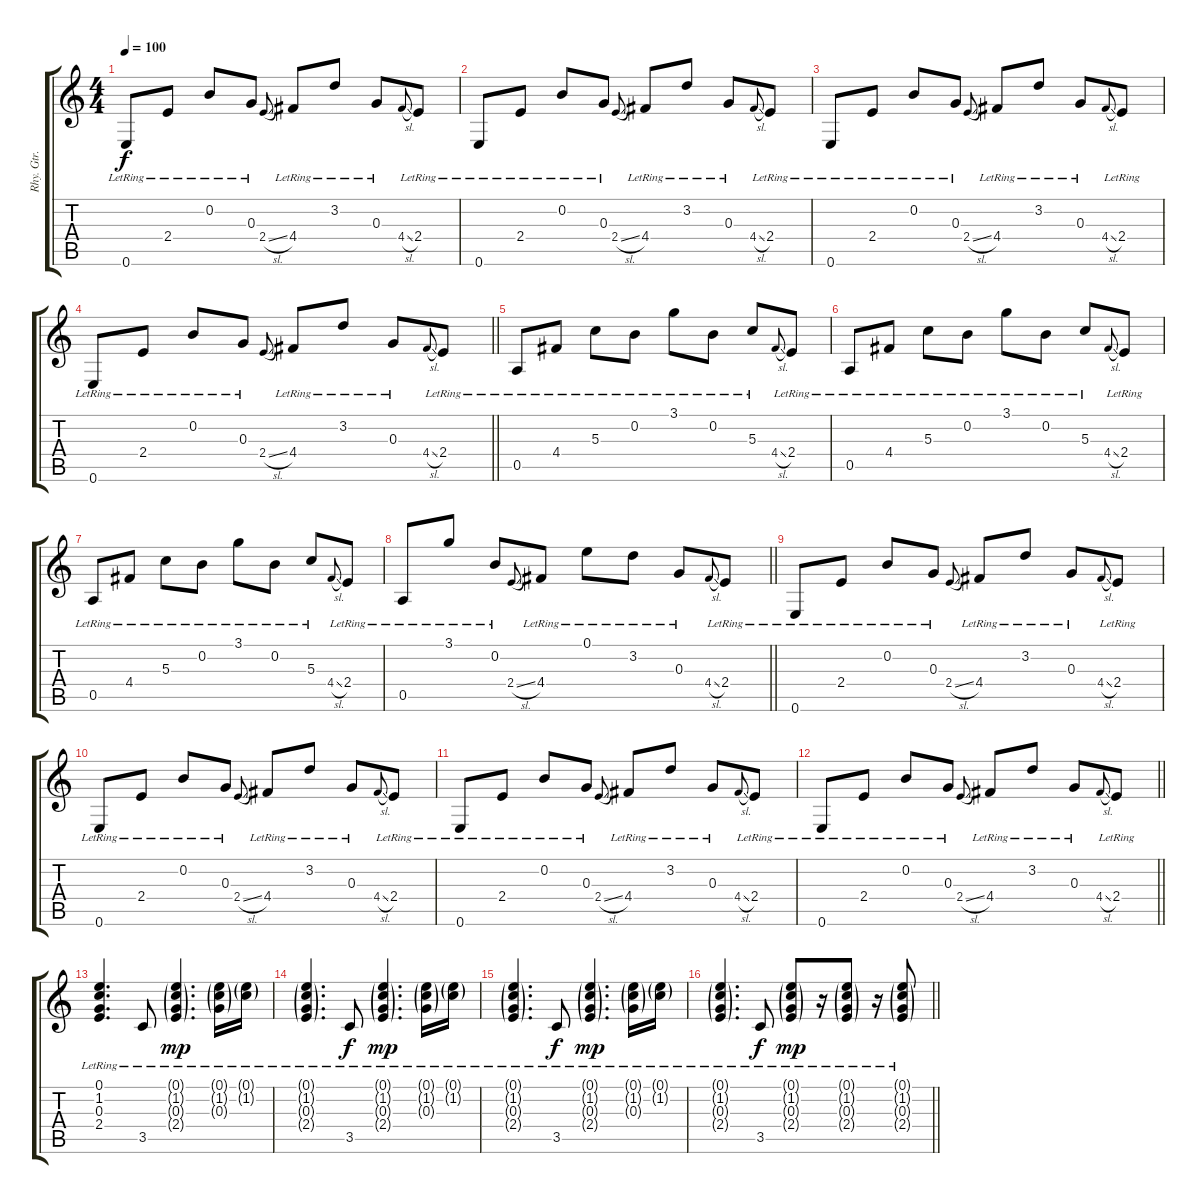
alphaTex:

\track ("Rhy. Gtr. 1" "Rhy. Gtr. ") {instrument electricguitarclean}
\staff {score tabs}
\tuning (E4 B3 G3 D3 A2 E2) {hide}
\ts (4 4)
\tempo 100
\clef g2
\ks c
0.6{lr}.8{dy f} 2.4{lr}.8 0.2{lr}.8 0.3{lr}.8 2.4{sl}.8{gr onbeat} 4.4{lr}.8 3.2{lr}.8 0.3{lr}.8 4.4{sl}.8{gr onbeat} 2.4{lr}.8 |
0.6{lr}.8 2.4{lr}.8 0.2{lr}.8 0.3{lr}.8 2.4{sl}.8{gr onbeat} 4.4{lr}.8 3.2{lr}.8 0.3{lr}.8 4.4{sl}.8{gr onbeat} 2.4{lr}.8 |
0.6{lr}.8 2.4{lr}.8 0.2{lr}.8 0.3{lr}.8 2.4{sl}.8{gr onbeat} 4.4{lr}.8 3.2{lr}.8 0.3{lr}.8 4.4{sl}.8{gr onbeat} 2.4{lr}.8 |
\barLineRight lightlight
0.6{lr}.8 2.4{lr}.8 0.2{lr}.8 0.3{lr}.8 2.4{sl}.8{gr onbeat} 4.4{lr}.8 3.2{lr}.8 0.3{lr}.8 4.4{sl}.8{gr onbeat} 2.4{lr}.8 |
\section ("" "")
0.5{lr}.8 4.4{lr}.8 5.3{lr}.8 0.2{lr}.8 3.1{lr}.8 0.2{lr}.8 5.3{lr}.8 4.4{sl}.8{gr onbeat} 2.4{lr}.8 |
0.5{lr}.8 4.4{lr}.8 5.3{lr}.8 0.2{lr}.8 3.1{lr}.8 0.2{lr}.8 5.3{lr}.8 4.4{sl}.8{gr onbeat} 2.4{lr}.8 |
0.5{lr}.8 4.4{lr}.8 5.3{lr}.8 0.2{lr}.8 3.1{lr}.8 0.2{lr}.8 5.3{lr}.8 4.4{sl}.8{gr onbeat} 2.4{lr}.8 |
\barLineRight lightlight
0.5{lr}.8 3.1{lr}.8 0.2{lr}.8 2.4{sl}.8{gr onbeat} 4.4{lr}.8 0.1{lr}.8 3.2{lr}.8 0.3{lr}.8 4.4{sl}.8{gr onbeat} 2.4{lr}.8 |
\section ("" "")
0.6{lr}.8 2.4{lr}.8 0.2{lr}.8 0.3{lr}.8 2.4{sl}.8{gr onbeat} 4.4{lr}.8 3.2{lr}.8 0.3{lr}.8 4.4{sl}.8{gr onbeat} 2.4{lr}.8 |
0.6{lr}.8 2.4{lr}.8 0.2{lr}.8 0.3{lr}.8 2.4{sl}.8{gr onbeat} 4.4{lr}.8 3.2{lr}.8 0.3{lr}.8 4.4{sl}.8{gr onbeat} 2.4{lr}.8 |
0.6{lr}.8 2.4{lr}.8 0.2{lr}.8 0.3{lr}.8 2.4{sl}.8{gr onbeat} 4.4{lr}.8 3.2{lr}.8 0.3{lr}.8 4.4{sl}.8{gr onbeat} 2.4{lr}.8 |
\barLineRight lightlight
0.6{lr}.8 2.4{lr}.8 0.2{lr}.8 0.3{lr}.8 2.4{sl}.8{gr onbeat} 4.4{lr}.8 3.2{lr}.8 0.3{lr}.8 4.4{sl}.8{gr onbeat} 2.4{lr}.8 |
\section ("" "")
(0.1{lr} 1.2{lr} 0.3{lr} 2.4{lr}).4{d} 3.5{lr}.8 (0.1{g lr} 1.2{g lr} 0.3{g lr} 2.4{g lr}).4{d dy mp} (0.1{g lr} 1.2{g lr} 0.3{g lr}).16 (0.1{g lr} 1.2{g lr}).16 |
(0.1{g lr} 1.2{g lr} 0.3{g lr} 2.4{g lr}).4{d} 3.5{lr}.8{dy f} (0.1{g lr} 1.2{g lr} 0.3{g lr} 2.4{g lr}).4{d dy mp} (0.1{g lr} 1.2{g lr} 0.3{g lr}).16 (0.1{g lr} 1.2{g lr}).16 |
(0.1{g lr} 1.2{g lr} 0.3{g lr} 2.4{g lr}).4{d} 3.5{lr}.8{dy f} (0.1{g lr} 1.2{g lr} 0.3{g lr} 2.4{g lr}).4{d dy mp} (0.1{g lr} 1.2{g lr} 0.3{g lr}).16 (0.1{g lr} 1.2{g lr}).16 |
\barLineRight lightlight
(0.1{g lr} 1.2{g lr} 0.3{g lr} 2.4{g lr}).4{d} 3.5{lr}.8{dy f} (0.1{g lr} 1.2{g lr} 0.3{g lr} 2.4{g lr}).8{dy mp} r.16 (0.1{g lr} 1.2{g lr} 0.3{g lr} 2.4{g lr}).8 r.16 (0.1{g lr} 1.2{g lr} 0.3{g lr} 2.4{g lr}).8
